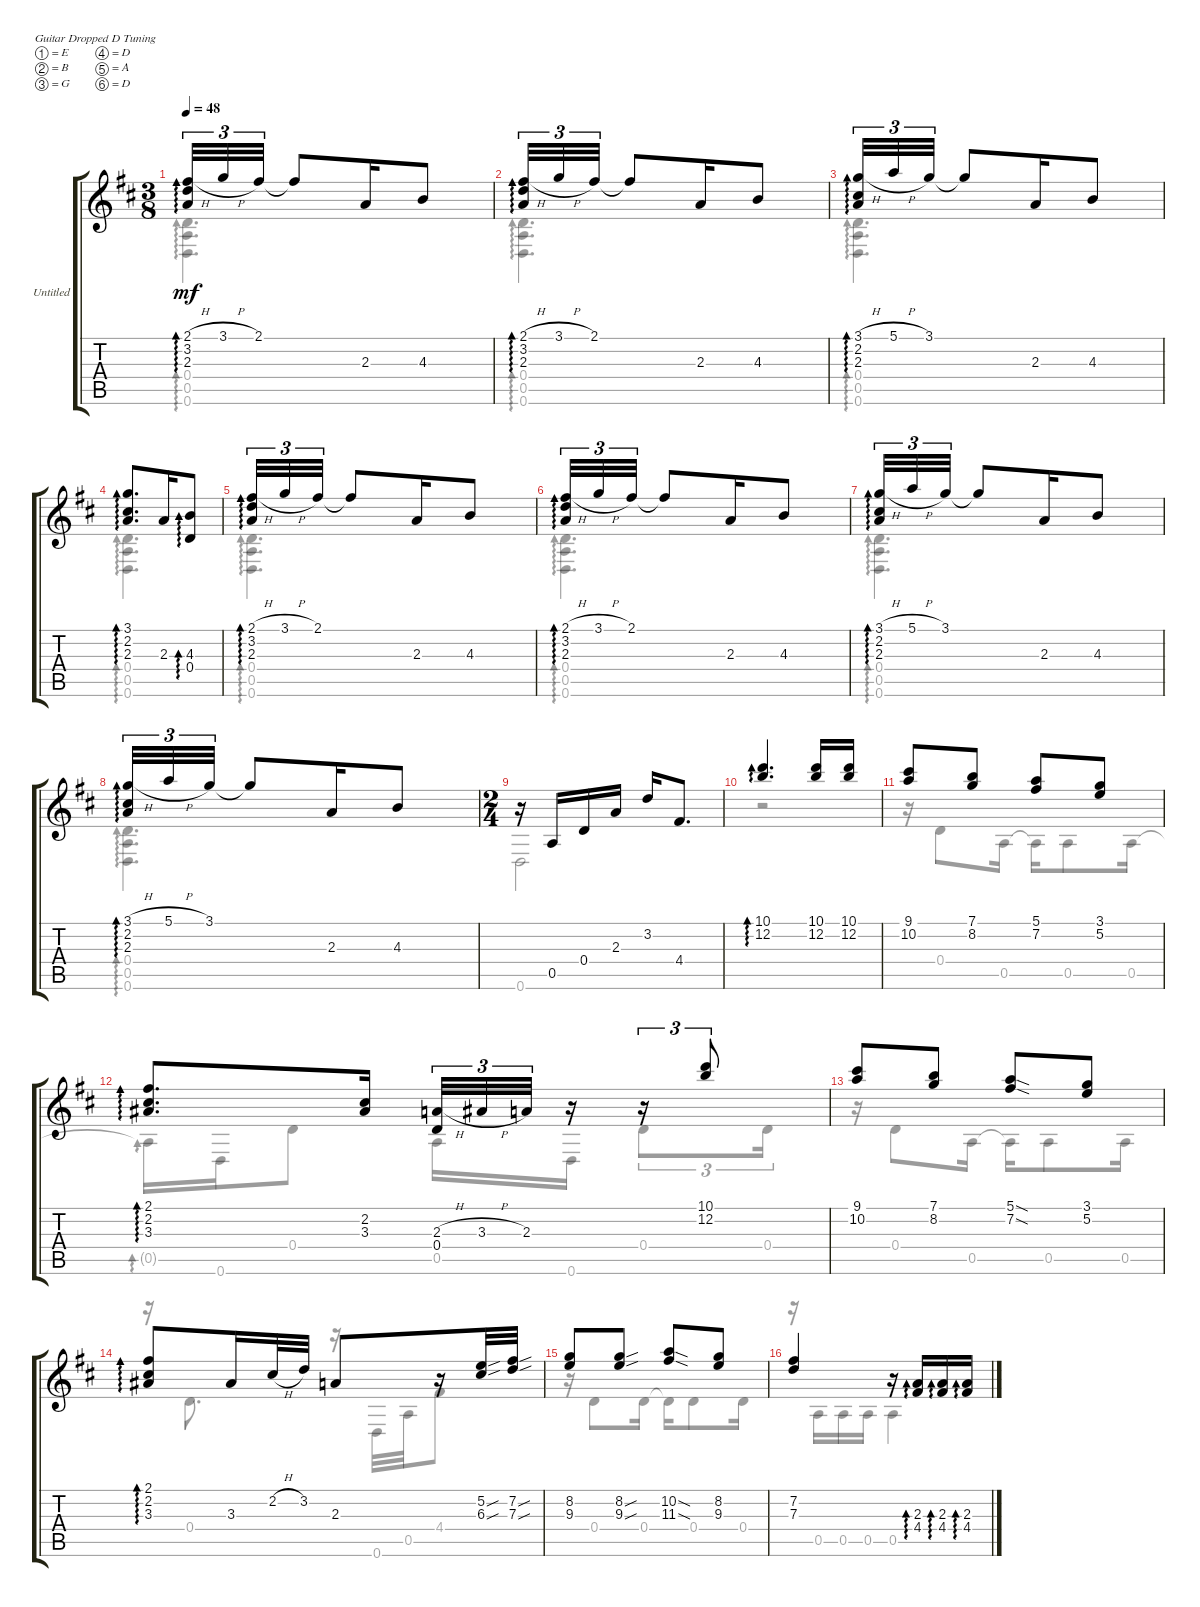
\bracketExtendMode groupsimilarinstruments
\firstSystemTrackNameOrientation horizontal
\otherSystemsTrackNameOrientation horizontal
\track ("Untitled" "Untitled") {instrument acousticguitarnylon}
\staff {score tabs}
\tuning (E4 B3 G3 D3 A2 D2)
\voice
\ts (3 8)
\tempo 48
\clef g2
\ks bminor
(2.1{h} 3.2 2.3).32{tu (3 2) ad 0 dy mf instrument acousticguitarnylon} 3.1{h}.32{tu (3 2)} 2.1.32{tu (3 2)} 2.1{t}.8 2.3.16 4.3.8 |
(2.1{h} 3.2 2.3).32{tu (3 2) ad 0} 3.1{h}.32{tu (3 2)} 2.1.32{tu (3 2)} 2.1{t}.8 2.3.16 4.3.8 |
(3.1{h} 2.2 2.3).32{tu (3 2) ad 0} 5.1{h}.32{tu (3 2)} 3.1.32{tu (3 2)} 3.1{t}.8 2.3.16 4.3.8 |
(3.1 2.2 2.3).8{d ad 0} 2.3.16 (4.3 0.4).8{ad 0} |
(2.1{h} 3.2 2.3).32{tu (3 2) ad 0} 3.1{h}.32{tu (3 2)} 2.1.32{tu (3 2)} 2.1{t}.8 2.3.16 4.3.8 |
(2.1{h} 3.2 2.3).32{tu (3 2) ad 0} 3.1{h}.32{tu (3 2)} 2.1.32{tu (3 2)} 2.1{t}.8 2.3.16 4.3.8 |
(3.1{h} 2.2 2.3).32{tu (3 2) ad 0} 5.1{h}.32{tu (3 2)} 3.1.32{tu (3 2)} 3.1{t}.8 2.3.16 4.3.8 |
(3.1{h} 2.2 2.3).32{tu (3 2) ad 0} 5.1{h}.32{tu (3 2)} 3.1.32{tu (3 2)} 3.1{t}.8 2.3.16 4.3.8 |
\ts (2 4)
r.16 0.5.16 0.4.16 2.3.16 3.2.16 4.4.8{d} |
(10.1 12.2).4{d ad 0} (10.1 12.2).16 (10.1 12.2).16 |
(9.1 10.2).8 (7.1 8.2).8 (5.1 7.2).8 (3.1 5.2).8 |
(2.1 2.2 3.3).8{d ad 0} (2.2 3.3).16 (2.3{h} 0.4).32{tu (3 2)} 3.3{h}.32{tu (3 2)} 2.3.32{tu (3 2)} r.16 r.16{tu (3 2)} (10.1 12.2).8{tu (3 2)} |
(9.1 10.2).8 (7.1 8.2).8 (5.1{sod} 7.2{sod}).8 (3.1 5.2).8 |
(2.1 2.2 3.3).8{ad 0} 3.3.16 2.2{h}.32 3.2.32 2.3.8 r.16 (5.2{sou} 6.3{sou}).32 (7.2{sou} 7.3{sou}).32 |
(8.2 9.3).8 (8.2{sou} 9.3{sou}).8 (10.2{sod} 11.3{sod}).8 (8.2 9.3).8 |
(7.2 7.3).4 r.16 (2.3 4.4).16{ad 0} (2.3 4.4).16{ad 0} (2.3 4.4).16{ad 0}
\voice
\clef g2
\ottava regular
\simile none
\ks bminor
(0.4 0.5 0.6).4{d ad 0 dy mf} |
(0.4 0.5 0.6).4{d ad 0} |
(0.4 0.5 0.6).4{d ad 0} |
(0.4 0.5 0.6).4{d ad 0} |
(0.4 0.5 0.6).4{d ad 0} |
(0.4 0.5 0.6).4{d ad 0} |
(0.4 0.5 0.6).4{d ad 0} |
(0.4 0.5 0.6).4{d ad 0} |
0.6.2 |
r.2{ad 0} |
r.16 0.4.8 0.5.16 0.5{t}.16 0.5.8 0.5.16 |
0.5{t}.16{ad 0} 0.6.16 0.4.8 0.5.16 0.6.16 0.4.8{tu (3 2)} 0.4.16{tu (3 2)} |
r.16 0.4.8 0.5.16 0.5{t}.16 0.5.8 0.5.16 |
r.16{ad 0} 0.4.8{d} r.16 0.6.32 0.5.32 4.4.8 |
r.16 0.4.8 0.4.16 0.4{t}.16 0.4.8 0.4.16 |
r.16 0.5.16 0.5.16 0.5.16 0.5.4
